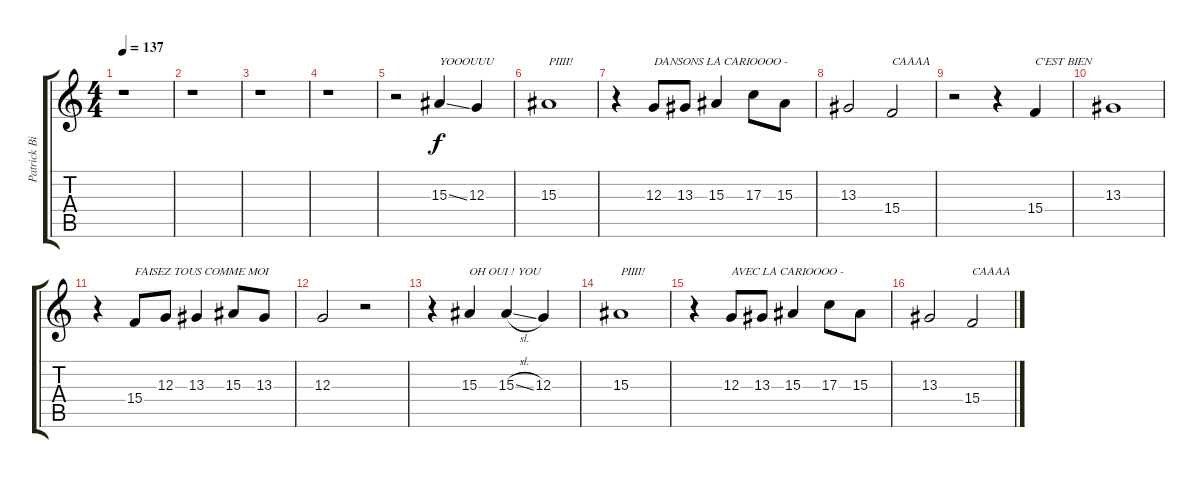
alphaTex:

\track ("Patrick Bialès" "Patrick Bi") {instrument lead6voice}
\staff {score tabs}
\tuning (E4 B3 G3 D3 A2 E2) {hide}
\ts (4 4)
\tempo 137
\clef g2
\ks c
r.1{dy f} |
r.1 |
r.1 |
r.1 |
r.2 15.3{ss}.4{txt "YOOOUUU "} 12.3.4 |
15.3.1{txt "PIIII!"} |
r.4 12.3.8{txt "DANSONS LA CARIOOOO -"} 13.3.8 15.3.4 17.3.8 15.3.8 |
13.3.2 15.4.2{txt "CAAAA"} |
r.2 r.4 15.4.4{txt "C'EST BIEN"} |
13.3.1 |
r.4 15.4.8{txt "FAISEZ TOUS COMME MOI"} 12.3.8 13.3.4 15.3.8 13.3.8 |
12.3.2 r.2 |
r.4 15.3.4{txt "OH OUI ! YOU "} 15.3{sl}.4 12.3.4 |
15.3.1{txt "PIIII!"} |
r.4 12.3.8{txt "AVEC LA CARIOOOO -"} 13.3.8 15.3.4 17.3.8 15.3.8 |
13.3.2 15.4.2{txt "CAAAA"}
